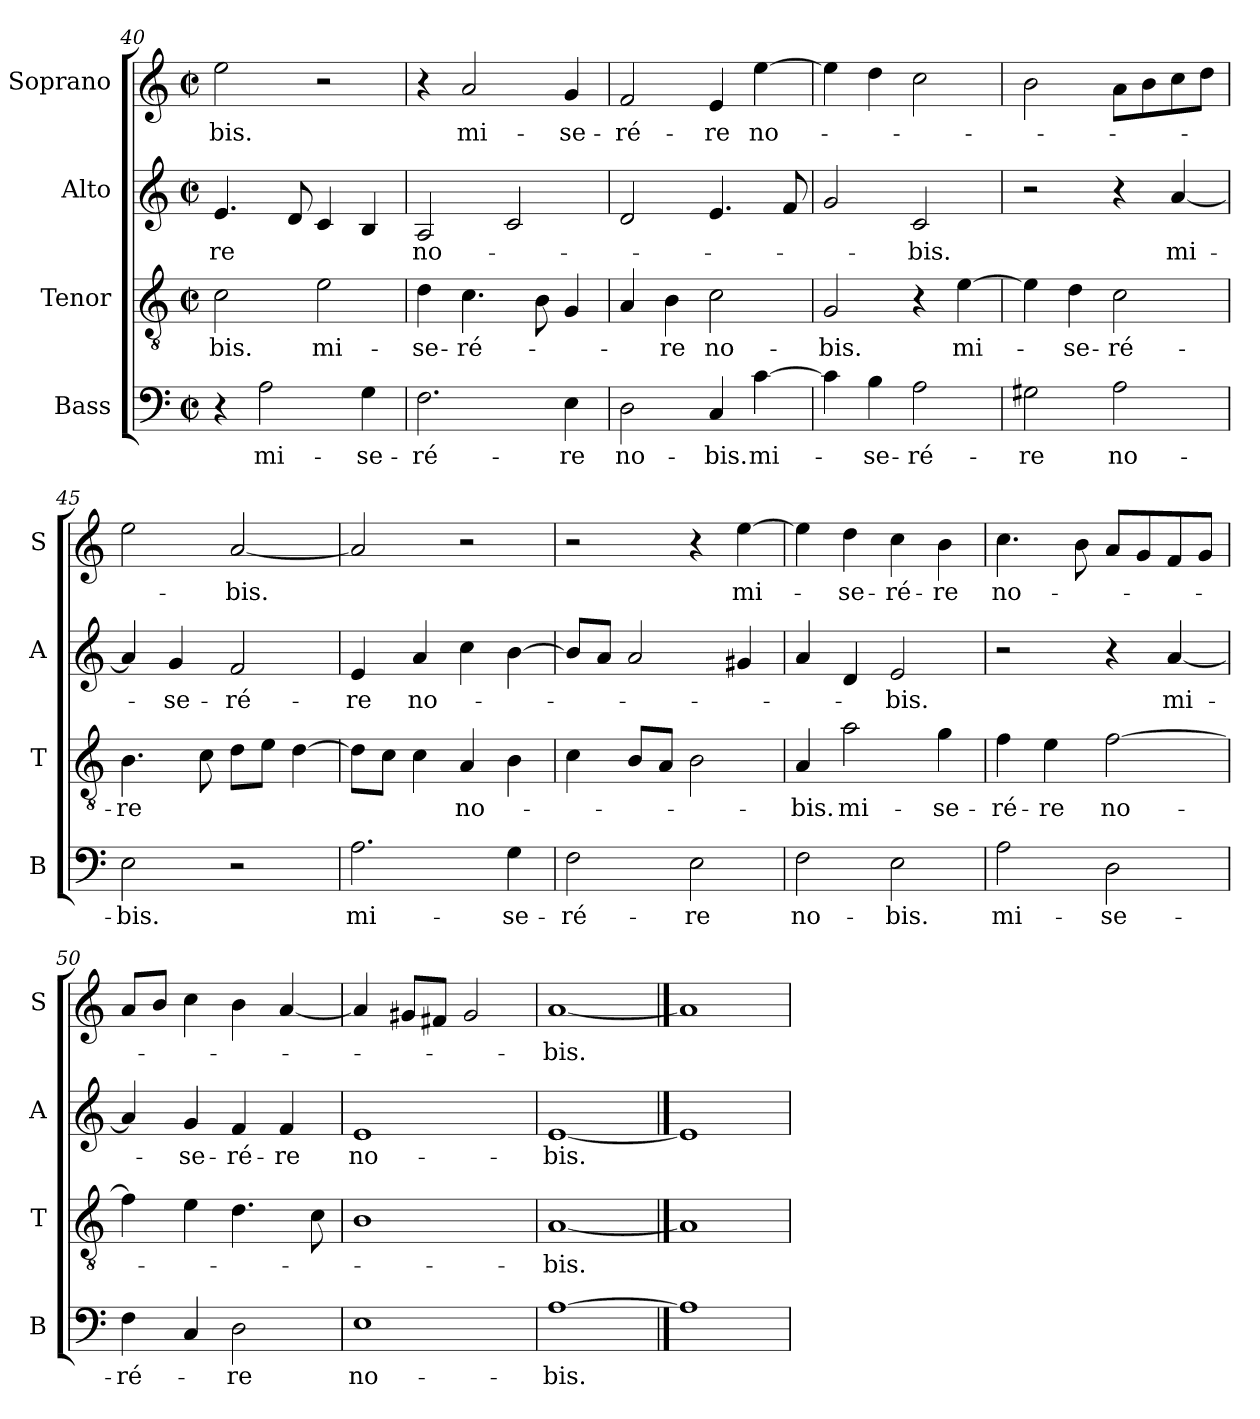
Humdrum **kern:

**kern	**text	**kern	**text	**kern	**text	**kern	**text
*part4	*part4	*part3	*part3	*part2	*part2	*part1	*part1
*staff4	*staff4	*staff3	*staff3	*staff2	*staff2	*staff1	*staff1
*I"Bass	*	*I"Tenor	*	*I"Alto	*	*I"Soprano	*
*I'B	*	*I'T	*	*I'A	*	*I'S	*
*clefF4	*	*clefGv2	*	*clefG2	*	*clefG2	*
*k[]	*	*k[]	*	*k[]	*	*k[]	*
*a:	*	*a:	*	*a:	*	*a:	*
*M2/2	*	*M2/2	*	*M2/2	*	*M2/2	*
*met(c|)	*	*met(c|)	*	*met(c|)	*	*met(c|)	*
=40	=40	=40	=40	=40	=40	=40	=40
!	!	!	!LO:LY:b	!	!LO:LY:b	!	!LO:LY:b
4r	.	2c\	-bis.	4.e/	-re	2ee\	-bis.
!	!LO:LY:b	!	!	!	!	!	!
2A\	mi-	.	.	.	.	.	.
.	.	.	.	8d/	.	.	.
!	!	!	!LO:LY:b	!	!	!	!
.	.	2e\	mi-	4c/	.	2r	.
!	!LO:LY:b	!	!	!	!	!	!
4G\	-se-	.	.	4B/	.	.	.
=41	=41	=41	=41	=41	=41	=41	=41
!	!LO:LY:b	!	!LO:LY:b	!	!LO:LY:b	!	!
2.F\	-ré-	4d\	-se-	2A/	no-	4r	.
!	!	!	!LO:LY:b	!	!	!	!LO:LY:b
.	.	4.c\	-ré-	.	.	2a/	mi-
.	.	.	.	2c/	.	.	.
.	.	8B\	.	.	.	.	.
!	!LO:LY:b	!	!	!	!	!	!LO:LY:b
4E\	-re	4G/	.	.	.	4g/	-se-
=42	=42	=42	=42	=42	=42	=42	=42
!	!LO:LY:b	!	!	!	!	!	!LO:LY:b
2D\	no-	4A/	.	2d/	.	2f/	-ré-
!	!	!	!LO:LY:b	!	!	!	!
.	.	4B\	-re	.	.	.	.
!	!LO:LY:b	!	!LO:LY:b	!	!	!	!LO:LY:b
4C/	-bis.	2c\	no-	4.e/	.	4e/	-re
!	!LO:LY:b	!	!	!	!	!	!LO:LY:b
[4c\	mi-	.	.	.	.	[4ee\	no-
.	.	.	.	8f/	.	.	.
!!LO:LB:g=z
=43	=43	=43	=43	=43	=43	=43	=43
!	!	!	!LO:LY:b	!	!	!	!
4c\]	.	2G/	-bis.	2g/	.	4ee\]	.
!	!LO:LY:b	!	!	!	!	!	!
4B\	-se-	.	.	.	.	4dd\	.
!	!LO:LY:b	!	!	!	!LO:LY:b	!	!
2A\	-ré-	4r	.	2c/	-bis.	2cc\	.
!	!	!	!LO:LY:b	!	!	!	!
.	.	[4e\	mi-	.	.	.	.
=44	=44	=44	=44	=44	=44	=44	=44
!	!LO:LY:b	!	!	!	!	!	!
2G#X\	-re	4e\]	.	2r	.	2b\	.
!	!	!	!LO:LY:b	!	!	!	!
.	.	4d\	-se-	.	.	.	.
!	!LO:LY:b	!	!LO:LY:b	!	!	!	!
2A\	no-	2c\	-ré-	4r	.	8a\L	.
.	.	.	.	.	.	8b\	.
!	!	!	!	!	!LO:LY:b	!	!
.	.	.	.	[4a/	mi-	8cc\	.
.	.	.	.	.	.	8dd\J	.
=45	=45	=45	=45	=45	=45	=45	=45
!	!LO:LY:b	!	!LO:LY:b	!	!	!	!
2E\	-bis.	4.B\	-re	4a/]	.	2ee\	.
!	!	!	!	!	!LO:LY:b	!	!
.	.	.	.	4g/	-se-	.	.
.	.	8c\	.	.	.	.	.
!	!	!	!	!	!LO:LY:b	!	!LO:LY:b
2r	.	8d\L	.	2f/	-ré-	[2a/	-bis.
.	.	8e\J	.	.	.	.	.
.	.	[4d\	.	.	.	.	.
=46	=46	=46	=46	=46	=46	=46	=46
!	!LO:LY:b	!	!	!	!LO:LY:b	!	!
2.A\	mi-	8d\L]	.	4e/	-re	2a/]	.
.	.	8c\J	.	.	.	.	.
!	!	!	!	!	!LO:LY:b	!	!
.	.	4c\	.	4a/	no-	.	.
!	!	!	!LO:LY:b	!	!	!	!
.	.	4A/	no-	4cc\	.	2r	.
!	!LO:LY:b	!	!	!	!	!	!
4G\	-se-	4B\	.	[4b\	.	.	.
=47	=47	=47	=47	=47	=47	=47	=47
!	!LO:LY:b	!	!	!	!	!	!
2F\	-ré-	4c\	.	8b/L]	.	2r	.
.	.	.	.	8a/J	.	.	.
.	.	8B/L	.	2a/	.	.	.
.	.	8A/J	.	.	.	.	.
!	!LO:LY:b	!	!	!	!	!	!
2E\	-re	2B\	.	.	.	4r	.
!	!	!	!	!	!	!	!LO:LY:b
.	.	.	.	4g#X/	.	[4ee\	mi-
=48	=48	=48	=48	=48	=48	=48	=48
!	!LO:LY:b	!	!LO:LY:b	!	!	!	!
2F\	no-	4A/	-bis.	4a/	.	4ee\]	.
!	!	!	!LO:LY:b	!	!	!	!LO:LY:b
.	.	2a\	mi-	4d/	.	4dd\	-se-
!	!LO:LY:b	!	!	!	!LO:LY:b	!	!LO:LY:b
2E\	-bis.	.	.	2e/	-bis.	4cc\	-ré-
!	!	!	!LO:LY:b	!	!	!	!LO:LY:b
.	.	4g\	-se-	.	.	4b\	-re
!!LO:PB:g=z
=49	=49	=49	=49	=49	=49	=49	=49
!	!LO:LY:b	!	!LO:LY:b	!	!	!	!LO:LY:b
2A\	mi-	4f\	-ré-	2r	.	4.cc\	no-
!	!	!	!LO:LY:b	!	!	!	!
.	.	4e\	-re	.	.	.	.
.	.	.	.	.	.	8b\	.
!	!LO:LY:b	!	!LO:LY:b	!	!	!	!
2D\	-se-	[2f\	no-	4r	.	8a/L	.
.	.	.	.	.	.	8g/	.
!	!	!	!	!	!LO:LY:b	!	!
.	.	.	.	[4a/	mi-	8f/	.
.	.	.	.	.	.	8g/J	.
=50	=50	=50	=50	=50	=50	=50	=50
!	!LO:LY:b	!	!	!	!	!	!
4F\	-ré-	4f\]	.	4a/]	.	8a/L	.
.	.	.	.	.	.	8b/J	.
!	!	!	!	!	!LO:LY:b	!	!
4C/	.	4e\	.	4g/	-se-	4cc\	.
!	!LO:LY:b	!	!	!	!LO:LY:b	!	!
2D\	-re	4.d\	.	4f/	-ré-	4b\	.
!	!	!	!	!	!LO:LY:b	!	!
.	.	.	.	4f/	-re	[4a/	.
.	.	8c\	.	.	.	.	.
=51	=51	=51	=51	=51	=51	=51	=51
!	!LO:LY:b	!	!	!	!LO:LY:b	!	!
1E	no-	1B	.	1e	no-	4a/]	.
.	.	.	.	.	.	8g#X/L	.
.	.	.	.	.	.	8f#X/J	.
.	.	.	.	.	.	2g#/	.
=52	=52	=52	=52	=52	=52	=52	=52
!	!LO:LY:b	!	!LO:LY:b	!	!LO:LY:b	!	!LO:LY:b
[1A	-bis.	[1A	-bis.	[1e	-bis.	[1a	-bis.
==53	==53	==53	==53	==53	==53	==53	==53
1A]	.	1A]	.	1e]	.	1a]	.
=	=	=	=	=	=	=	=
*-	*-	*-	*-	*-	*-	*-	*-
